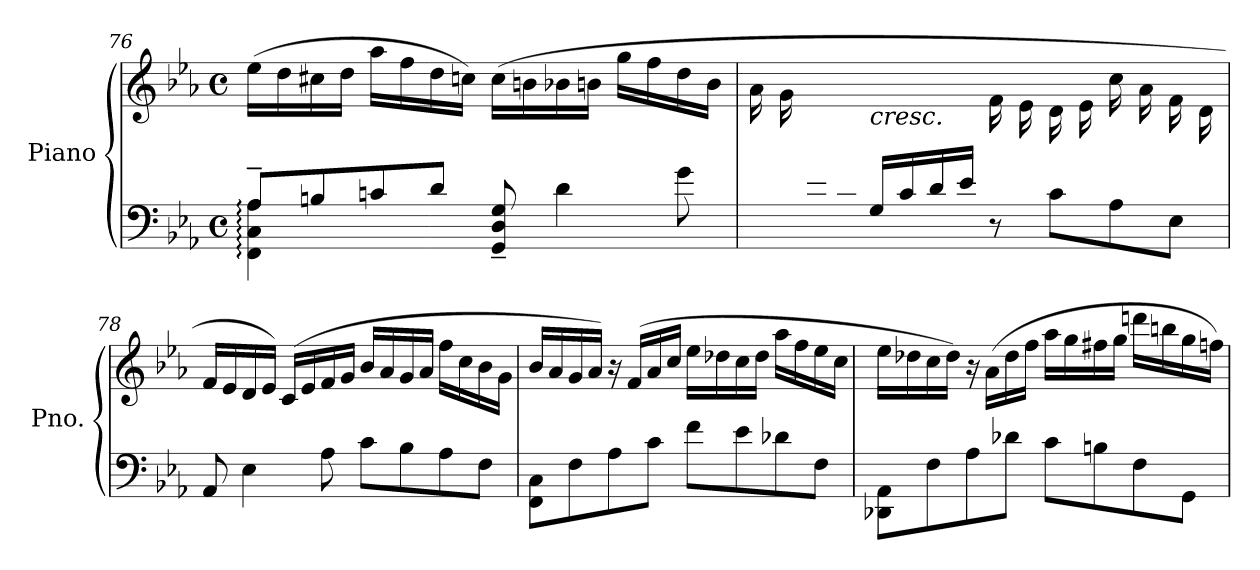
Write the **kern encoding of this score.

**kern	**kern
*part1	*part1
*staff2	*staff1
*I"Piano	*
*I'Pno.	*
*clefF4	*clefG2
*k[b-e-a-]	*k[b-e-a-]
*M4/4	*M4/4
*met(c)	*met(c)
=76	=76
*^	*
8A-~/L	4FF\: 4C\: 4A-\:	(16ee-\LL
.	.	16dd\
8Bn/	.	16cc#X\
.	.	16dd\JJ
8cn/	4ryy	16aa-\LL
.	.	16ff\
8d/J	.	16dd\
.	.	16ccn\JJ)
8GG/~ 8D/~ 8G/~	2ryy	(16cc\LL
.	.	16bn\
4d\	.	16b-X\
.	.	16bn\JJ
.	.	16gg\LL
.	.	16ff\
8g\	.	16dd\
.	.	16b\JJ
=77	=77	=77
8ryy	2ryy	16a-\LL
.	.	16g\
16f/	.	8ryy
16d/JJ)	.	.
!	!	!LO:TX:b:i:t=cresc.
(16G/LL	.	4ryy
16c/	.	.
16d/	.	.
16e-/JJ	.	.
2ryy	8r	16f\LL
.	.	16e-\
.	8c\L	16d\
.	.	16e-\JJ
.	8A-\	16cc\LL
.	.	16a-\
.	8E-\J	16f\
.	.	16d\JJ
*v	*v	*
!!LO:LB:g=z
=78	=78
8AA-/	16f/LL
.	16e-/
4E-\	16d/
.	16e-/JJ)
.	(16c/LL
.	16e-/
8A-\	16f/
.	16g/JJ
8c\L	16b-/LL
.	16a-/
8B-\	16g/
.	16a-/JJ
8A-\	16ff\LL
.	16cc\
8F\J	16b-\
.	16g\JJ
=79	=79
8FF\ 8C\L	16b-/LL
.	16a-/
8F\	16g/
.	16a-/JJ)
8A-\	16r
.	(16f/LL
8c\J	16a-/
.	16cc/JJ
8f\L	16ee-\LL
.	16dd-X\
8e-\	16cc\
.	16dd-\JJ
8d-X\	16aa-\LL
.	16ff\
8F\J	16ee-\
.	16cc\JJ
=80	=80
8DD-X\ 8AA-\L	16ee-\LL
.	16dd-X\
8F\	16cc\
.	16dd-\JJ)
8A-\	16r
.	(16a-\LL
8d-X\J	16dd-\
.	16ff\JJ
8c\L	16aa-\LL
.	16gg\
8Bn\	16ff#X\
.	16gg\JJ
8F\	16dddn\LL
.	16bbn\
8GG\J	16gg\
.	16ffn\JJ)
=	=
*-	*-
